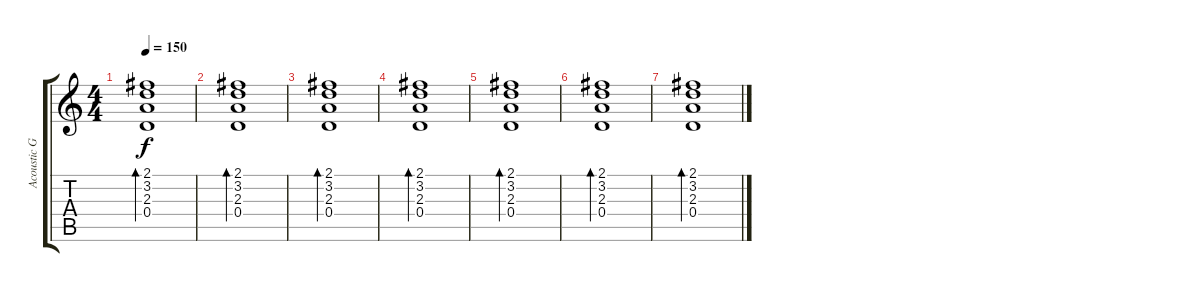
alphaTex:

\track ("Acoustic Guitar" "Acoustic G") {instrument acousticguitarsteel}
\staff {score tabs}
\tuning (E4 B3 G3 D3 A2 E2) {hide}
\ts (4 4)
\tempo 150
\clef g2
\ks c
(2.1 3.2 2.3 0.4).1{bd 240 dy f} |
(2.1 3.2 2.3 0.4).1{bd 240} |
(2.1 3.2 2.3 0.4).1{bd 240} |
(2.1 3.2 2.3 0.4).1{bd 240} |
(2.1 3.2 2.3 0.4).1{bd 240} |
(2.1 3.2 2.3 0.4).1{bd 240} |
(2.1 3.2 2.3 0.4).1{bd 240}
